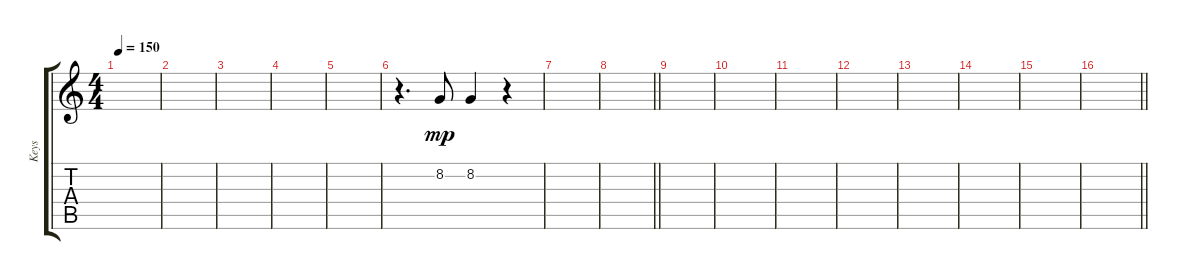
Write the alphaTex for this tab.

\track ("Keys" "Keys") {instrument lead2sawtooth}
\staff {score tabs}
\tuning (E4 B3 G3 D3 A2 E2) {hide}
\ts (4 4)
\section ("" "")
\tempo 150
\clef g2
\ks c
|
|
|
|
|
r.4{d} 8.2.8{dy mp} 8.2.4 r.4 |
|
\barLineRight lightlight
|
|
|
|
|
|
|
|
\barLineRight lightlight
